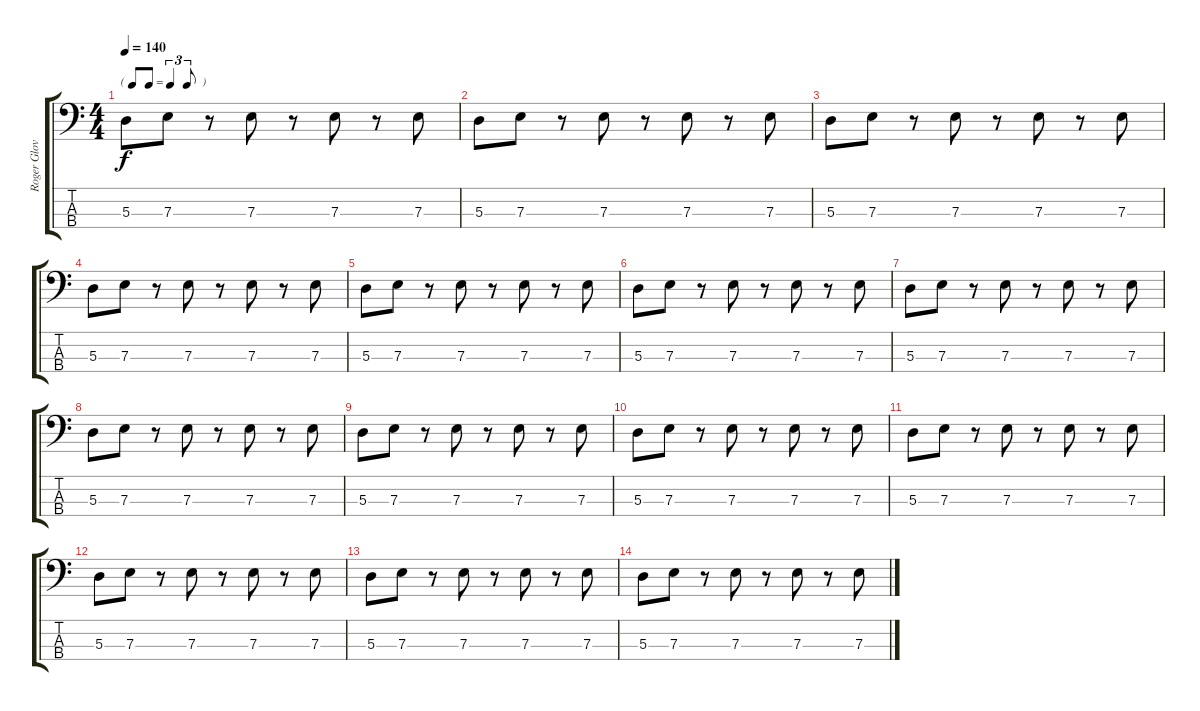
\track ("Roger Glover" "Roger Glov") {instrument electricbasspick}
\staff {score tabs}
\tuning (G2 D2 A1 E1) {hide}
\ts (4 4)
\tf triplet8th
\tempo 140
\clef f4
\ks c
5.3.8{dy f} 7.3.8 r.8 7.3.8 r.8 7.3.8 r.8 7.3.8 |
5.3.8 7.3.8 r.8 7.3.8 r.8 7.3.8 r.8 7.3.8 |
5.3.8 7.3.8 r.8 7.3.8 r.8 7.3.8 r.8 7.3.8 |
5.3.8 7.3.8 r.8 7.3.8 r.8 7.3.8 r.8 7.3.8 |
5.3.8 7.3.8 r.8 7.3.8 r.8 7.3.8 r.8 7.3.8 |
5.3.8 7.3.8 r.8 7.3.8 r.8 7.3.8 r.8 7.3.8 |
5.3.8 7.3.8 r.8 7.3.8 r.8 7.3.8 r.8 7.3.8 |
5.3.8 7.3.8 r.8 7.3.8 r.8 7.3.8 r.8 7.3.8 |
5.3.8 7.3.8 r.8 7.3.8 r.8 7.3.8 r.8 7.3.8 |
5.3.8 7.3.8 r.8 7.3.8 r.8 7.3.8 r.8 7.3.8 |
5.3.8{volume 0} 7.3.8 r.8 7.3.8 r.8 7.3.8 r.8 7.3.8 |
5.3.8 7.3.8 r.8 7.3.8 r.8 7.3.8 r.8 7.3.8 |
5.3.8 7.3.8 r.8 7.3.8 r.8 7.3.8 r.8 7.3.8 |
5.3.8 7.3.8 r.8 7.3.8 r.8 7.3.8 r.8 7.3.8
